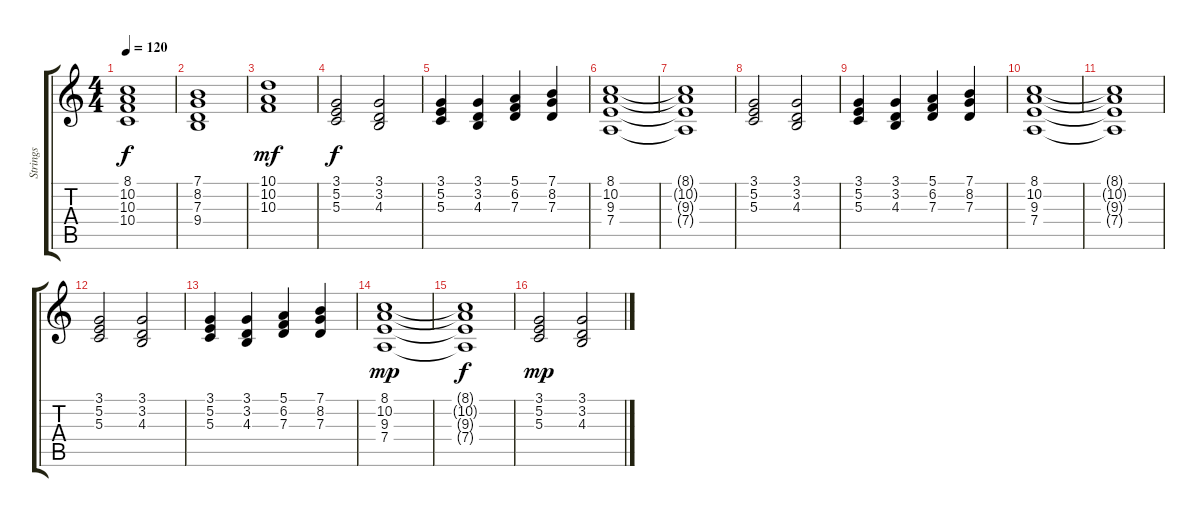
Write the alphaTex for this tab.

\track ("Strings" "Strings") {instrument synthstrings2}
\staff {score tabs}
\tuning (E4 B3 G3 D3 A2 E2) {hide}
\ts (4 4)
\tempo 120
\clef g2
\ks c
(8.1 10.2 10.3 10.4).1{dy f} |
(7.1 8.2 7.3 9.4).1 |
(10.1 10.2 10.3).1{dy mf} |
(3.1 5.2 5.3).2{dy f volume 10 balance 11 instrument orchestrahit} (3.1 3.2 4.3).2 |
(3.1 5.2 5.3).4 (3.1 3.2 4.3).4 (5.1 6.2 7.3).4 (7.1 8.2 7.3).4 |
(8.1 10.2 9.3 7.4).1{volume 6 instrument stringensemble1} |
(8.1{t} 10.2{t} 9.3{t} 7.4{t}).1 |
(3.1 5.2 5.3).2{volume 10 balance 11 instrument orchestrahit} (3.1 3.2 4.3).2 |
(3.1 5.2 5.3).4 (3.1 3.2 4.3).4 (5.1 6.2 7.3).4 (7.1 8.2 7.3).4 |
(8.1 10.2 9.3 7.4).1{volume 6 instrument stringensemble1} |
(8.1{t} 10.2{t} 9.3{t} 7.4{t}).1 |
(3.1 5.2 5.3).2{volume 10 balance 11 instrument orchestrahit} (3.1 3.2 4.3).2 |
(3.1 5.2 5.3).4 (3.1 3.2 4.3).4 (5.1 6.2 7.3).4 (7.1 8.2 7.3).4 |
(8.1 10.2 9.3 7.4).1{dy mp volume 6 instrument stringensemble1} |
(8.1{t} 10.2{t} 9.3{t} 7.4{t}).1{dy f} |
(3.1 5.2 5.3).2{dy mp volume 8 balance 11 instrument orchestrahit} (3.1 3.2 4.3).2
